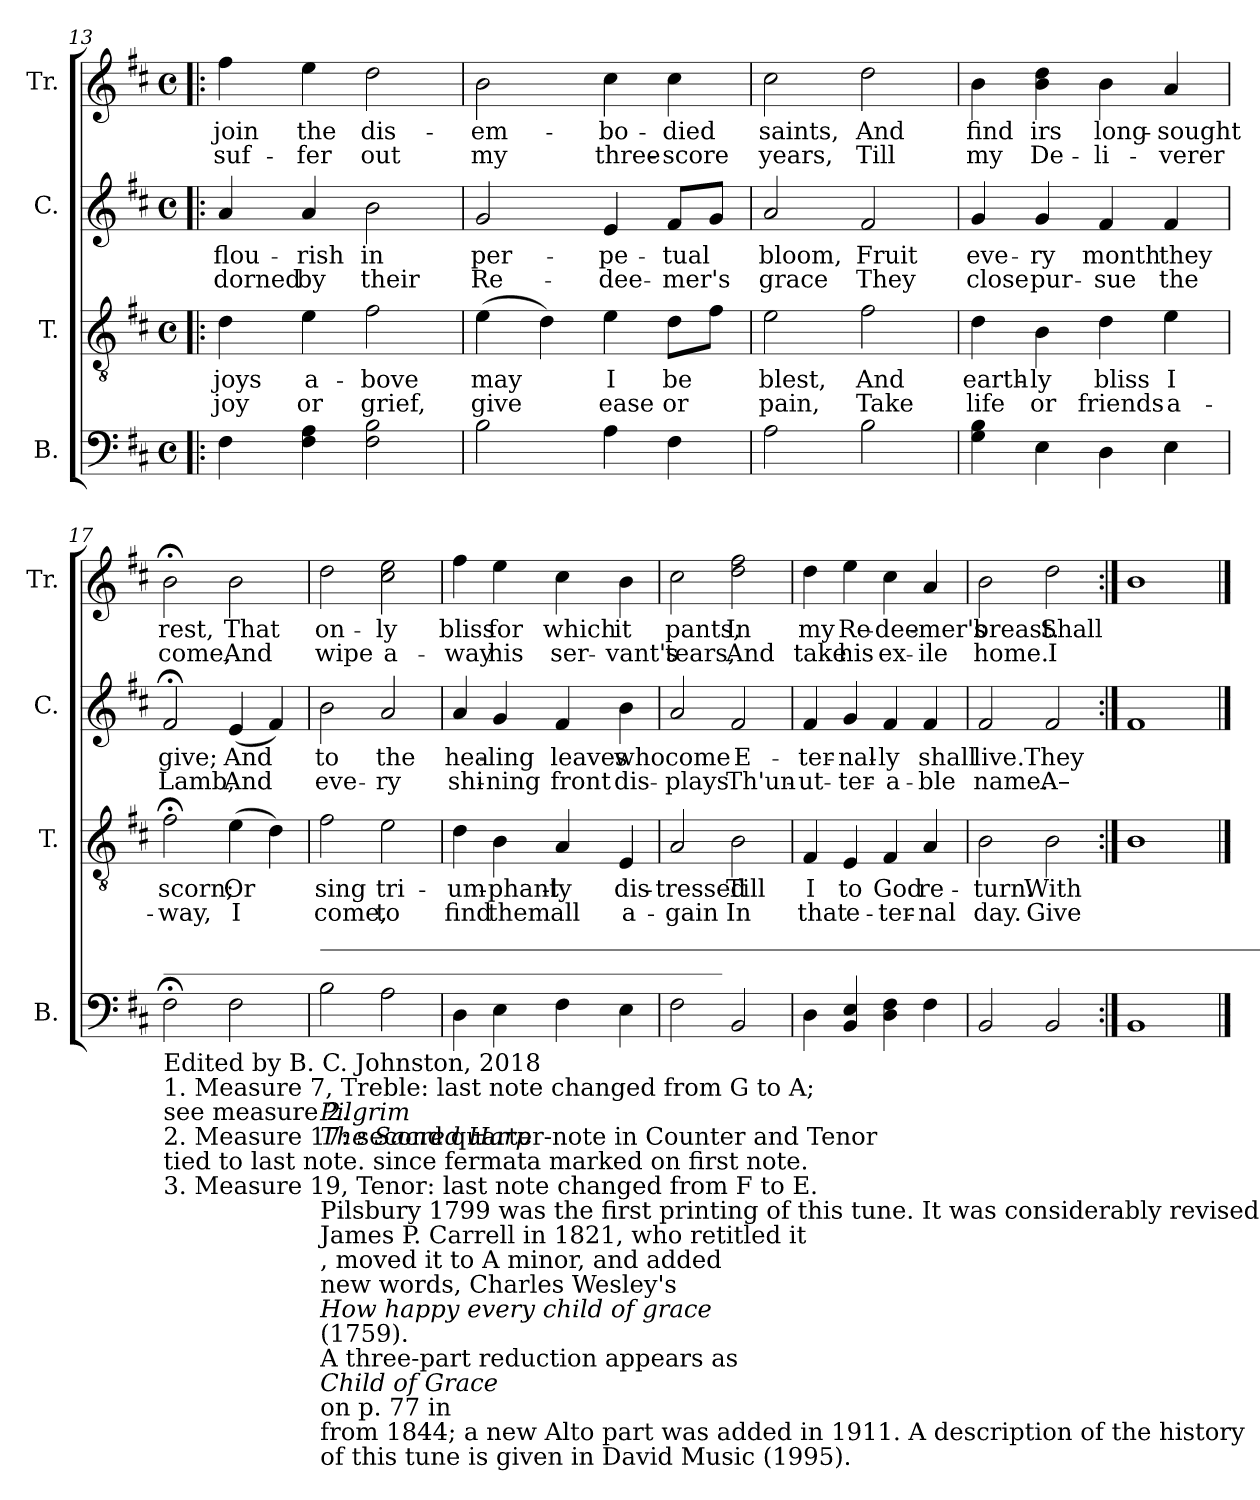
**kern	**kern	**text	**text	**kern	**text	**text	**kern	**text	**text
*part4	*part3	*part3	*part3	*part2	*part2	*part2	*part1	*part1	*part1
*staff4	*staff3	*staff3	*staff3	*staff2	*staff2	*staff2	*staff1	*staff1	*staff1
*I"B.	*I"T.	*	*	*I"C.	*	*	*I"Tr.	*	*
*I'B.	*I'T.	*	*	*I'C.	*	*	*I'Tr.	*	*
*clefF4	*clefGv2	*	*	*clefG2	*	*	*clefG2	*	*
*k[f#c#]	*k[f#c#]	*	*	*k[f#c#]	*	*	*k[f#c#]	*	*
*M4/4	*M4/4	*	*	*M4/4	*	*	*M4/4	*	*
*met(c)	*met(c)	*	*	*met(c)	*	*	*met(c)	*	*
=13!|:	=13!|:	=13!|:	=13!|:	=13!|:	=13!|:	=13!|:	=13!|:	=13!|:	=13!|:
!	!	!LO:LY:b	!LO:LY:b	!	!LO:LY:b	!LO:LY:b	!	!LO:LY:b	!LO:LY:b
4F#\	4d\	joys	joy	4a/	flou-	-dorned	4ff#\	join	suf-
!	!	!LO:LY:b	!LO:LY:b	!	!LO:LY:b	!LO:LY:b	!	!LO:LY:b	!LO:LY:b
4F#\ 4A\	4e\	a-	or	4a/	-rish	by	4ee\	the	-fer
!	!	!LO:LY:b	!LO:LY:b	!	!LO:LY:b	!LO:LY:b	!	!LO:LY:b	!LO:LY:b
2F#\ 2B\	2f#\	-bove	grief,	2b\	in	their	2dd\	dis-	out
=14	=14	=14	=14	=14	=14	=14	=14	=14	=14
!	!	!LO:LY:b	!LO:LY:b	!	!LO:LY:b	!LO:LY:b	!	!LO:LY:b	!LO:LY:b
2B\	(4e\	may	give	2g/	per-	Re-	2b\	-em-	my
.	4d\)	.	.	.	.	.	.	.	.
!	!	!LO:LY:b	!LO:LY:b	!	!LO:LY:b	!LO:LY:b	!	!LO:LY:b	!LO:LY:b
4A\	4e\	I	ease	4e/	-pe-	-dee-	4cc#\	-bo-	three-
!	!	!LO:LY:b	!LO:LY:b	!	!LO:LY:b	!LO:LY:b	!	!LO:LY:b	!LO:LY:b
4F#\	8d\L	be	or	8f#/L	-tual	-mer's	4cc#\	-died	-score
.	8f#\J	.	.	8g/J	.	.	.	.	.
=15	=15	=15	=15	=15	=15	=15	=15	=15	=15
!	!	!LO:LY:b	!LO:LY:b	!	!LO:LY:b	!LO:LY:b	!	!LO:LY:b	!LO:LY:b
2A\	2e\	blest,	pain,	2a/	bloom,	grace	2cc#\	saints,	years,
!	!	!LO:LY:b	!LO:LY:b	!	!LO:LY:b	!LO:LY:b	!	!LO:LY:b	!LO:LY:b
2B\	2f#\	And	Take	2f#/	Fruit	They	2dd\	And	Till
=16	=16	=16	=16	=16	=16	=16	=16	=16	=16
!	!	!LO:LY:b	!LO:LY:b	!	!LO:LY:b	!LO:LY:b	!	!LO:LY:b	!LO:LY:b
4G\ 4B\	4d\	earth-	life	4g/	eve-	close	4b\	find	my
!	!	!LO:LY:b	!LO:LY:b	!	!LO:LY:b	!LO:LY:b	!	!LO:LY:b	!LO:LY:b
4E\	4B\	-ly	or	4g/	-ry	pur-	4b\ 4dd\	irs	De-
!	!	!LO:LY:b	!LO:LY:b	!	!LO:LY:b	!LO:LY:b	!	!LO:LY:b	!LO:LY:b
4D\	4d\	bliss	friends	4f#/	month	-sue	4b\	long-	-li-
!	!	!LO:LY:b	!LO:LY:b	!	!LO:LY:b	!LO:LY:b	!	!LO:LY:b	!LO:LY:b
4E\	4e\	I	a-	4f#/	they	the	4a/	-sought	-verer
=17	=17	=17	=17	=17	=17	=17	=17	=17	=17
!LO:TX:a:t=______________________________________________	!	!	!	!	!	!	!	!	!
!LO:TX:b:t=Edited by B. C. Johnston, 2018	!	!	!	!	!	!	!	!	!
!LO:TX:b:t=1. Measure 7, Treble&colon; last note changed from G to A;	!	!	!	!	!	!	!	!	!
!LO:TX:b:t=see measure 2.	!	!	!	!	!	!	!	!	!
!LO:TX:b:t=2. Measure 17&colon; second quarter-note in Counter&nbsp;and Tenor	!	!	!	!	!	!	!	!	!
!LO:TX:b:t=tied to last note. since fermata marked on first note.	!	!	!	!	!	!	!	!	!
!LO:TX:b:t=3. Measure 19, Tenor&colon; last note changed from F to E.	!	!	!	!	!	!	!	!	!
!	!	!LO:LY:b	!LO:LY:b	!	!LO:LY:b	!LO:LY:b	!	!LO:LY:b	!LO:LY:b
2F#;<\	2f#;<\	scorn;	-way,	2f#;</	give;	Lamb,	2b;<\	rest,	come,
!	!	!LO:LY:b	!LO:LY:b	!	!LO:LY:b	!LO:LY:b	!	!LO:LY:b	!LO:LY:b
2F#\	(4e\	Or	I	(4e/	And	And	2b\	That	And
.	4d\)	.	.	4f#/)	.	.	.	.	.
=18	=18	=18	=18	=18	=18	=18	=18	=18	=18
!LO:TX:a:t=____________________________________________________________________________________________	!	!	!	!	!	!	!	!	!
!LO:TX:b:t=Pilsbury 1799 was the first printing of this tune. It was considerably revised by	!	!	!	!	!	!	!	!	!
!LO:TX:b:t=James P. Carrell in 1821, who retitled it	!	!	!	!	!	!	!	!	!
!LO:TX:b:i:t=Pilgrim	!	!	!	!	!	!	!	!	!
!LO:TX:b:t=, moved it to A minor, and added	!	!	!	!	!	!	!	!	!
!LO:TX:b:t=new words, Charles Wesley's	!	!	!	!	!	!	!	!	!
!LO:TX:b:i:t=How happy every child of grace	!	!	!	!	!	!	!	!	!
!LO:TX:b:t=(1759).	!	!	!	!	!	!	!	!	!
!LO:TX:b:t=A three-part reduction appears as	!	!	!	!	!	!	!	!	!
!LO:TX:b:i:t=Child of Grace	!	!	!	!	!	!	!	!	!
!LO:TX:b:t=on p. 77 in	!	!	!	!	!	!	!	!	!
!LO:TX:b:i:t=The Sacred Harp	!	!	!	!	!	!	!	!	!
!LO:TX:b:t=from 1844; a new Alto part was added in 1911. A description of the history	!	!	!	!	!	!	!	!	!
!LO:TX:b:t=of this tune is given in David Music (1995).	!	!	!	!	!	!	!	!	!
!	!	!LO:LY:b	!LO:LY:b	!	!LO:LY:b	!LO:LY:b	!	!LO:LY:b	!LO:LY:b
2B\	2f#\	sing	come,	2b\	to	eve-	2dd\	on-	wipe
!	!	!LO:LY:b	!LO:LY:b	!	!LO:LY:b	!LO:LY:b	!	!LO:LY:b	!LO:LY:b
2A\	2e\	tri-	to	2a/	the	-ry	2cc#\ 2ee\	-ly	a-
=19	=19	=19	=19	=19	=19	=19	=19	=19	=19
!	!	!LO:LY:b	!LO:LY:b	!	!LO:LY:b	!LO:LY:b	!	!LO:LY:b	!LO:LY:b
4D\	4d\	-um-	find	4a/	hea-	shi-	4ff#\	bliss	-way
!	!	!LO:LY:b	!LO:LY:b	!	!LO:LY:b	!LO:LY:b	!	!LO:LY:b	!LO:LY:b
4E\	4B\	-phant-	them	4g/	-ling	-ning	4ee\	for	his
!	!	!LO:LY:b	!LO:LY:b	!	!LO:LY:b	!LO:LY:b	!	!LO:LY:b	!LO:LY:b
4F#\	4A/	-ly	all	4f#/	leaves	front	4cc#\	which	ser-
!	!	!LO:LY:b	!LO:LY:b	!	!LO:LY:b	!LO:LY:b	!	!LO:LY:b	!LO:LY:b
4E\	4E/	dis-	a-	4b\	who	dis-	4b\	it	-vant's
=20	=20	=20	=20	=20	=20	=20	=20	=20	=20
!	!	!LO:LY:b	!LO:LY:b	!	!LO:LY:b	!LO:LY:b	!	!LO:LY:b	!LO:LY:b
2F#\	2A/	-tressed	-gain	2a/	come	-plays	2cc#\	pants,	tears,
!	!	!LO:LY:b	!LO:LY:b	!	!LO:LY:b	!LO:LY:b	!	!LO:LY:b	!LO:LY:b
2BB/	2B\	Till	In	2f#/	E-	Th'un-	2dd\ 2ff#\	In	And
=21	=21	=21	=21	=21	=21	=21	=21	=21	=21
!	!	!LO:LY:b	!LO:LY:b	!	!LO:LY:b	!LO:LY:b	!	!LO:LY:b	!LO:LY:b
4D\	4F#/	I	that	4f#/	-ter-	-ut-	4dd\	my	take
!	!	!LO:LY:b	!LO:LY:b	!	!LO:LY:b	!LO:LY:b	!	!LO:LY:b	!LO:LY:b
4BB/ 4E/	4E/	to	e-	4g/	-nal-	-ter-	4ee\	Re-	his
!	!	!LO:LY:b	!LO:LY:b	!	!LO:LY:b	!LO:LY:b	!	!LO:LY:b	!LO:LY:b
4D\ 4F#\	4F#/	God	-ter-	4f#/	-ly	-a-	4cc#\	-dee-	ex-
!	!	!LO:LY:b	!LO:LY:b	!	!LO:LY:b	!LO:LY:b	!	!LO:LY:b	!LO:LY:b
4F#\	4A/	re-	-nal	4f#/	shall	-ble	4a/	-mer's	-ile
=22	=22	=22	=22	=22	=22	=22	=22	=22	=22
!	!	!LO:LY:b	!LO:LY:b	!	!LO:LY:b	!LO:LY:b	!	!LO:LY:b	!LO:LY:b
2BB/	2B\	-turn.	day.	2f#/	live.	name.	2b\	breast.	home.
!	!	!LO:LY:b	!LO:LY:b	!	!LO:LY:b	!LO:LY:b	!	!LO:LY:b	!LO:LY:b
2BB/	2B\	With	Give	2f#/	They	A–	2dd\	Shall	I
=23:|!	=23:|!	=23:|!	=23:|!	=23:|!	=23:|!	=23:|!	=23:|!	=23:|!	=23:|!
1BB	1B	.	.	1f#	.	.	1b	.	.
==	==	==	==	==	==	==	==	==	==
*-	*-	*-	*-	*-	*-	*-	*-	*-	*-
